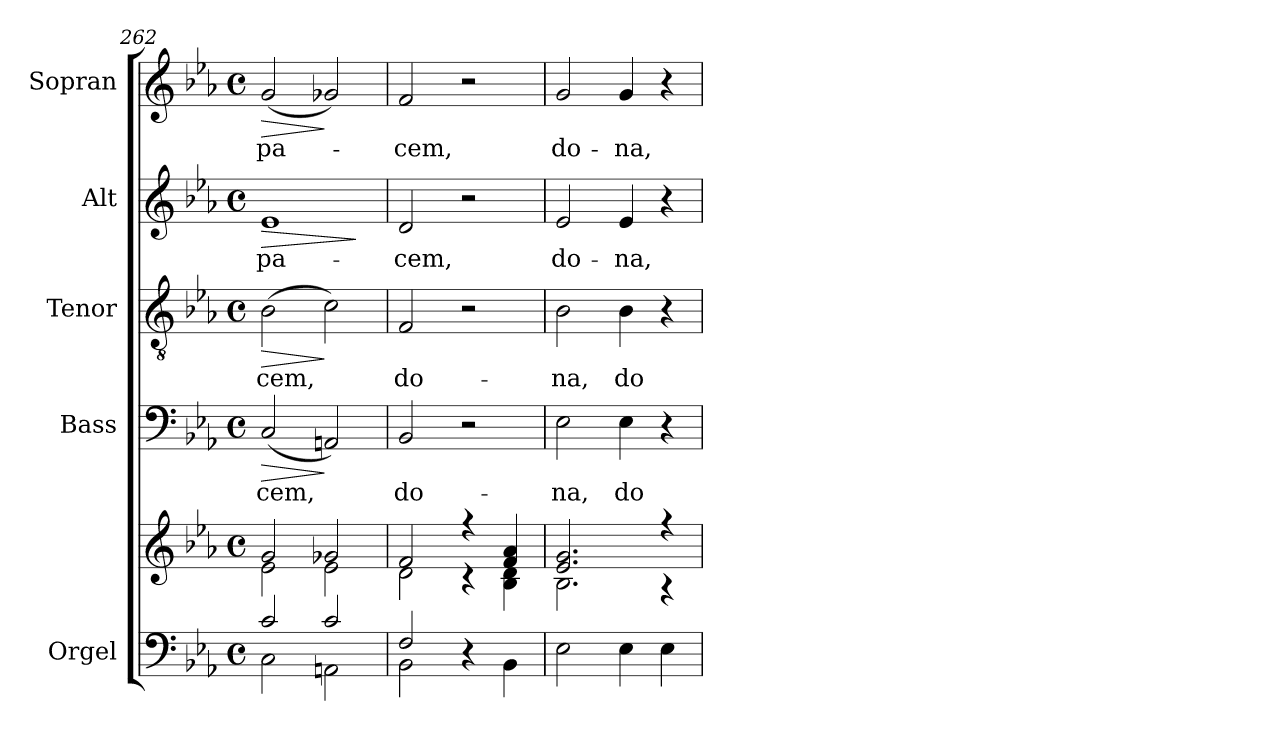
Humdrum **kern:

**kern	**kern	**kern	**text	**dynam	**kern	**text	**dynam	**kern	**text	**dynam	**kern	**text	**dynam
*part5	*part5	*part4	*part4	*part4	*part3	*part3	*part3	*part2	*part2	*part2	*part1	*part1	*part1
*staff6	*staff5	*staff4	*staff4	*staff4	*staff3	*staff3	*staff3	*staff2	*staff2	*staff2	*staff1	*staff1	*staff1
*I"Orgel	*	*I"Bass	*	*	*I"Tenor	*	*	*I"Alt	*	*	*I"Sopran	*	*
*I'Org.	*	*I'B.	*	*	*I'T.	*	*	*I'A.	*	*	*I'S.	*	*
*clefF4	*clefG2	*clefF4	*	*	*clefGv2	*	*	*clefG2	*	*	*clefG2	*	*
*k[b-e-a-]	*k[b-e-a-]	*k[b-e-a-]	*	*	*k[b-e-a-]	*	*	*k[b-e-a-]	*	*	*k[b-e-a-]	*	*
*E-:	*E-:	*E-:	*	*	*E-:	*	*	*E-:	*	*	*E-:	*	*
*M4/4	*M4/4	*M4/4	*	*	*M4/4	*	*	*M4/4	*	*	*M4/4	*	*
*met(c)	*met(c)	*met(c)	*	*	*met(c)	*	*	*met(c)	*	*	*met(c)	*	*
=262	=262	=262	=262	=262	=262	=262	=262	=262	=262	=262	=262	=262	=262
*^	*^	*	*	*	*	*	*	*	*	*	*	*	*
!	!	!	!	!	!LO:LY:b	!LO:HP:b	!	!LO:LY:b	!LO:HP:b	!	!LO:LY:b	!LO:HP:b	!	!LO:LY:b	!LO:HP:b
2c/	2C\	2g/	2e-\	(<2C/	-cem,	>	(>2B-\	-cem,	>	1e-	pa-	>	(<2g/	pa-	>
2c/	2AAn\	2g-X/	2e-\	2AAn/)	.	]	2c\)	.	]	.	.	.	2g-X/)	.	]
*v	*v	*	*	*	*	*	*	*	*	*	*	*	*	*	*
*	*v	*v	*	*	*	*	*	*	*	*	*	*	*	*
.	.	.	.	.	.	.	.	.	.	]	.	.	.
=263	=263	=263	=263	=263	=263	=263	=263	=263	=263	=263	=263	=263	=263
*^	*^	*	*	*	*	*	*	*	*	*	*	*	*
!	!	!	!	!	!LO:LY:b	!	!	!LO:LY:b	!	!	!LO:LY:b	!	!	!LO:LY:b	!
2F/	2BB-\	2f/	2d\	2BB-/	do-	.	2F/	do-	.	2d/	-cem,	.	2f/	-cem,	.
2ryy	4r	4r	4r	2r	.	.	2r	.	.	2r	.	.	2r	.	.
.	4BB-\	4f/ 4a-/	4B-\ 4d\	.	.	.	.	.	.	.	.	.	.	.	.
=264	=264	=264	=264	=264	=264	=264	=264	=264	=264	=264	=264	=264	=264	=264	=264
!	!	!	!	!	!LO:LY:b	!	!	!LO:LY:b	!	!	!LO:LY:b	!	!	!LO:LY:b	!
*v	*v	*	*	*	*	*	*	*	*	*	*	*	*	*	*
2E-\	2.e-/ 2.g/	2.B-\	2E-\	-na,	.	2B-\	-na,	.	2e-/	do-	.	2g/	do-	.
!	!	!	!	!LO:LY:b	!	!	!LO:LY:b	!	!	!LO:LY:b	!	!	!LO:LY:b	!
4E-\	.	.	4E-\	do-	.	4B-\	do-	.	4e-/	-na,	.	4g/	-na,	.
4E-\	4r	4r	4r	.	.	4r	.	.	4r	.	.	4r	.	.
*	*v	*v	*	*	*	*	*	*	*	*	*	*	*	*
=	=	=	=	=	=	=	=	=	=	=	=	=	=
*-	*-	*-	*-	*-	*-	*-	*-	*-	*-	*-	*-	*-	*-
